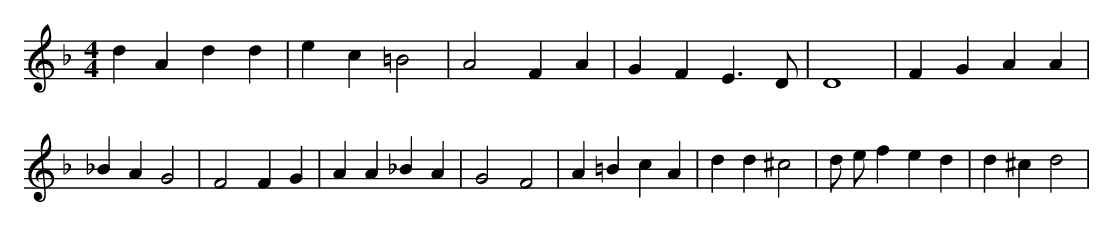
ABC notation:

X:1
M:4/4
L:1/8
K:F
d2 A2 d2 d2 | e2 c2 =B4 | A4 F2 A2 | G2 F2 E3 D | D8 | F2 G2 A2 A2 | _B2 A2 G4 | F4 F2 G2 | A2 A2 _B2 A2 | G4 F4 | A2 =B2 c2 A2 | d2 d2 ^c4 | d e f2 e2 d2 | d2 ^c2 d4 |
